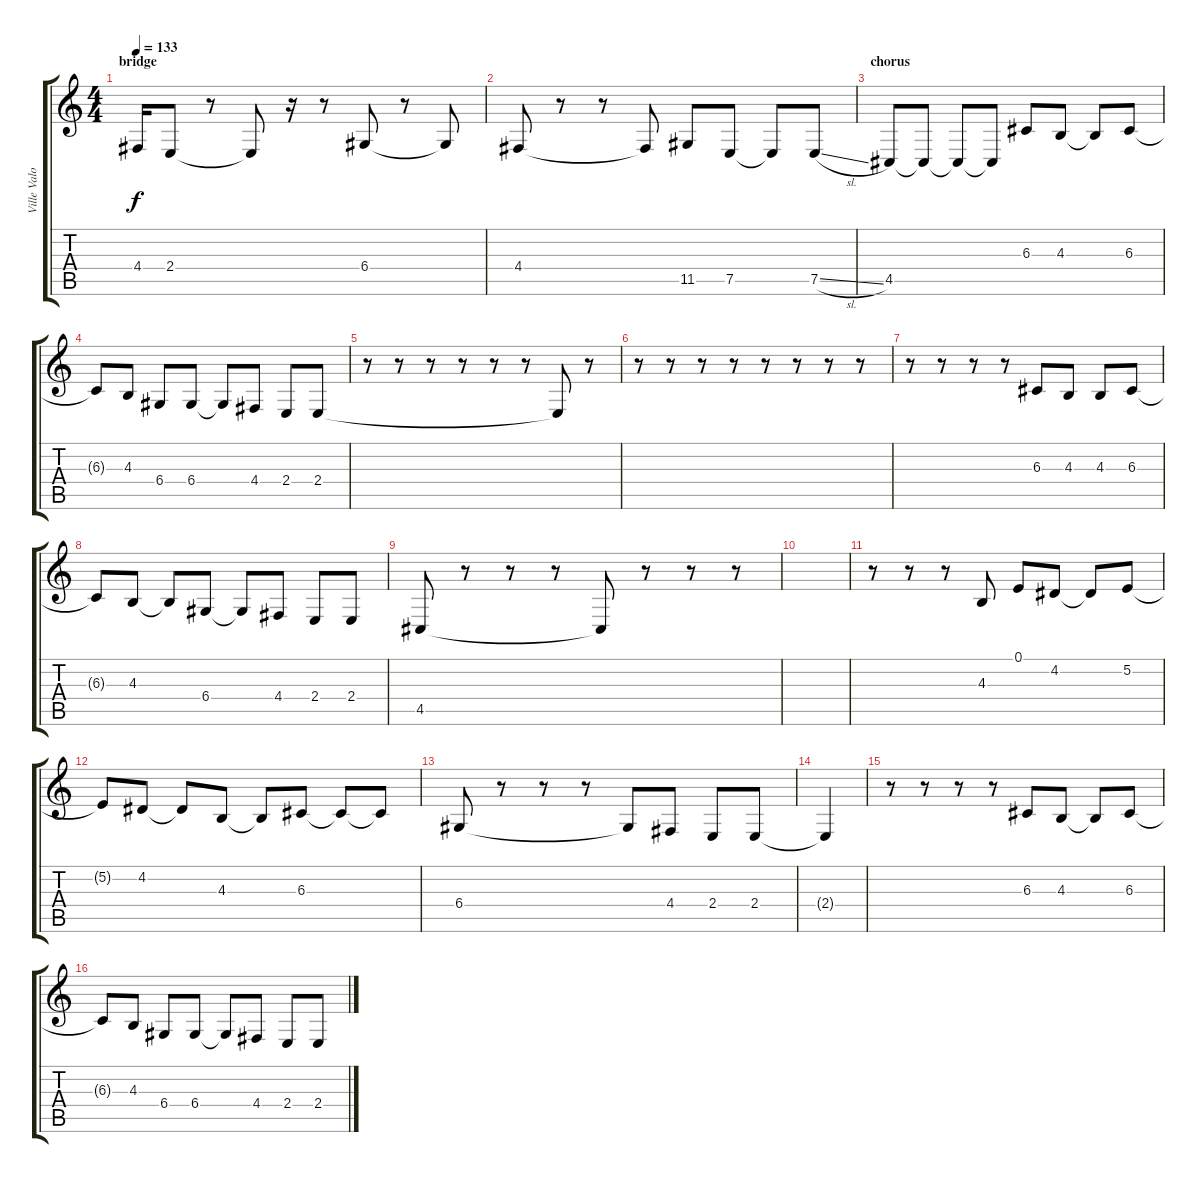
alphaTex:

\track ("Ville Valo" "Ville Valo") {instrument lead6voice}
\staff {score tabs}
\tuning (E4 B3 G3 D3 A2 E2) {hide}
\ts (4 4)
\section ("" "bridge")
\tempo 133
\clef g2
\ks c
4.4.16{dy f} 2.4.8 r.8 2.4{t}.8 r.16 r.8 6.4.8 r.8 6.4{t}.8 |
4.4.8 r.8 r.8 4.4{t}.8 11.5.8 7.5.8 7.5{t}.8 7.5{sl}.8 |
\section ("" "chorus")
4.5.8 4.5{t}.8 4.5{t}.8 4.5{t}.8 6.3.8 4.3.8 4.3{t}.8 6.3.8 |
6.3{t}.8 4.3.8 6.4.8 6.4.8 6.4{t}.8 4.4.8 2.4.8 2.4.8 |
r.8 r.8 r.8 r.8 r.8 r.8 2.4{t}.8 r.8 |
r.8 r.8 r.8 r.8 r.8 r.8 r.8 r.8 |
r.8 r.8 r.8 r.8 6.3.8 4.3.8 4.3.8 6.3.8 |
6.3{t}.8 4.3.8 4.3{t}.8 6.4.8 6.4{t}.8 4.4.8 2.4.8 2.4.8 |
4.5.8 r.8 r.8 r.8 4.5{t}.8 r.8 r.8 r.8 |
|
r.8 r.8 r.8 4.3.8 0.1.8 4.2.8 4.2{t}.8 5.2.8 |
5.2{t}.8 4.2.8 4.2{t}.8 4.3.8 4.3{t}.8 6.3.8 6.3{t}.8 6.3{t}.8 |
6.4.8 r.8 r.8 r.8 6.4{t}.8 4.4.8 2.4.8 2.4.8 |
2.4{t}.4 |
r.8 r.8 r.8 r.8 6.3.8 4.3.8 4.3{t}.8 6.3.8 |
6.3{t}.8 4.3.8 6.4.8 6.4.8 6.4{t}.8 4.4.8 2.4.8 2.4.8
